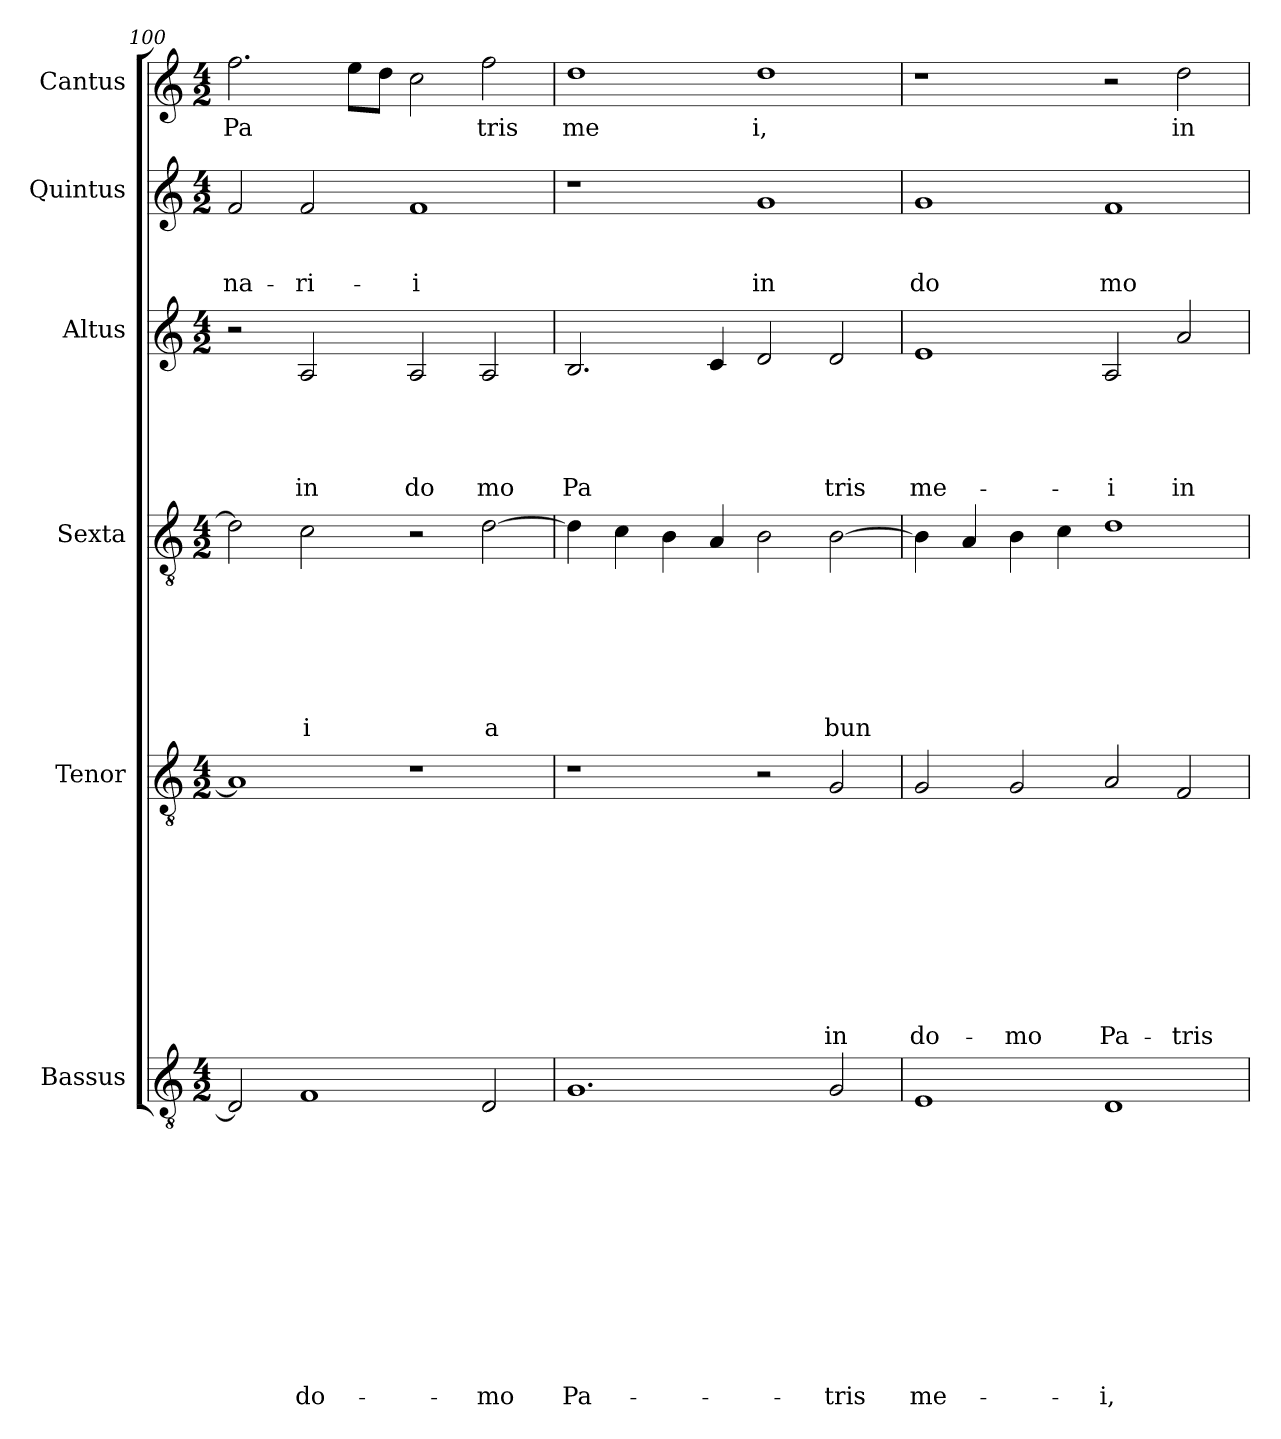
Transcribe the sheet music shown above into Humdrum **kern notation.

**kern	**text	**text	**text	**text	**text	**text	**text	**text	**text	**text	**text	**text	**kern	**text	**text	**text	**text	**text	**text	**text	**text	**text	**text	**kern	**text	**text	**text	**text	**text	**text	**text	**kern	**text	**text	**text	**text	**text	**kern	**text	**text	**text	**kern	**text
*part6	*part6	*part6	*part6	*part6	*part6	*part6	*part6	*part6	*part6	*part6	*part6	*part6	*part5	*part5	*part5	*part5	*part5	*part5	*part5	*part5	*part5	*part5	*part5	*part4	*part4	*part4	*part4	*part4	*part4	*part4	*part4	*part3	*part3	*part3	*part3	*part3	*part3	*part2	*part2	*part2	*part2	*part1	*part1
*staff6	*staff6	*staff6	*staff6	*staff6	*staff6	*staff6	*staff6	*staff6	*staff6	*staff6	*staff6	*staff6	*staff5	*staff5	*staff5	*staff5	*staff5	*staff5	*staff5	*staff5	*staff5	*staff5	*staff5	*staff4	*staff4	*staff4	*staff4	*staff4	*staff4	*staff4	*staff4	*staff3	*staff3	*staff3	*staff3	*staff3	*staff3	*staff2	*staff2	*staff2	*staff2	*staff1	*staff1
*I"Bassus	*	*	*	*	*	*	*	*	*	*	*	*	*I"Tenor	*	*	*	*	*	*	*	*	*	*	*I"Sexta	*	*	*	*	*	*	*	*I"Altus	*	*	*	*	*	*I"Quintus	*	*	*	*I"Cantus	*
*I'Bassus	*	*	*	*	*	*	*	*	*	*	*	*	*I'Tenor	*	*	*	*	*	*	*	*	*	*	*	*	*	*	*	*	*	*	*I'Altus	*	*	*	*	*	*I'Quintus	*	*	*	*I'Cantus	*
*clefGv2	*	*	*	*	*	*	*	*	*	*	*	*	*clefGv2	*	*	*	*	*	*	*	*	*	*	*clefGv2	*	*	*	*	*	*	*	*clefG2	*	*	*	*	*	*clefG2	*	*	*	*clefG2	*
*k[]	*	*	*	*	*	*	*	*	*	*	*	*	*k[]	*	*	*	*	*	*	*	*	*	*	*k[]	*	*	*	*	*	*	*	*k[]	*	*	*	*	*	*k[]	*	*	*	*k[]	*
*C:	*	*	*	*	*	*	*	*	*	*	*	*	*C:	*	*	*	*	*	*	*	*	*	*	*C:	*	*	*	*	*	*	*	*C:	*	*	*	*	*	*C:	*	*	*	*C:	*
*M4/2	*	*	*	*	*	*	*	*	*	*	*	*	*M4/2	*	*	*	*	*	*	*	*	*	*	*M4/2	*	*	*	*	*	*	*	*M4/2	*	*	*	*	*	*M4/2	*	*	*	*M4/2	*
=100	=100	=100	=100	=100	=100	=100	=100	=100	=100	=100	=100	=100	=100	=100	=100	=100	=100	=100	=100	=100	=100	=100	=100	=100	=100	=100	=100	=100	=100	=100	=100	=100	=100	=100	=100	=100	=100	=100	=100	=100	=100	=100	=100
!	!	!	!	!	!	!	!	!	!	!	!	!	!	!	!	!	!	!	!	!	!	!	!	!	!	!	!	!	!	!	!	!	!	!	!	!	!	!	!	!	!LO:LY:b	!	!LO:LY:b
2D/]	.	.	.	.	.	.	.	.	.	.	.	.	1A]	.	.	.	.	.	.	.	.	.	.	2d\]	.	.	.	.	.	.	.	2r	.	.	.	.	.	2f/	.	.	-na-	2.ff\	Pa
!	!	!	!	!	!	!	!	!	!	!	!	!LO:LY:b	!	!	!	!	!	!	!	!	!	!	!	!	!	!	!	!	!	!	!LO:LY:b	!	!	!	!	!	!LO:LY:b	!	!	!	!LO:LY:b	!	!
1F	.	.	.	.	.	.	.	.	.	.	.	do-	.	.	.	.	.	.	.	.	.	.	.	2c\	.	.	.	.	.	.	i	2A/	.	.	.	.	in	2f/	.	.	-ri-	.	.
.	.	.	.	.	.	.	.	.	.	.	.	.	.	.	.	.	.	.	.	.	.	.	.	.	.	.	.	.	.	.	.	.	.	.	.	.	.	.	.	.	.	8ee\L	.
.	.	.	.	.	.	.	.	.	.	.	.	.	.	.	.	.	.	.	.	.	.	.	.	.	.	.	.	.	.	.	.	.	.	.	.	.	.	.	.	.	.	8dd\J	.
!	!	!	!	!	!	!	!	!	!	!	!	!	!	!	!	!	!	!	!	!	!	!	!	!	!	!	!	!	!	!	!	!	!	!	!	!	!LO:LY:b	!	!	!	!LO:LY:b	!	!
.	.	.	.	.	.	.	.	.	.	.	.	.	1r	.	.	.	.	.	.	.	.	.	.	2r	.	.	.	.	.	.	.	2A/	.	.	.	.	do	1f	.	.	-i	2cc\	.
!	!	!	!	!	!	!	!	!	!	!	!	!LO:LY:b	!	!	!	!	!	!	!	!	!	!	!	!	!	!	!	!	!	!	!LO:LY:b	!	!	!	!	!	!LO:LY:b	!	!	!	!	!	!LO:LY:b
2D/	.	.	.	.	.	.	.	.	.	.	.	-mo	.	.	.	.	.	.	.	.	.	.	.	[>2d\	.	.	.	.	.	.	a	2A/	.	.	.	.	mo	.	.	.	.	2ff\	tris
=101	=101	=101	=101	=101	=101	=101	=101	=101	=101	=101	=101	=101	=101	=101	=101	=101	=101	=101	=101	=101	=101	=101	=101	=101	=101	=101	=101	=101	=101	=101	=101	=101	=101	=101	=101	=101	=101	=101	=101	=101	=101	=101	=101
!	!	!	!	!	!	!	!	!	!	!	!	!LO:LY:b	!	!	!	!	!	!	!	!	!	!	!	!	!	!	!	!	!	!	!	!	!	!	!	!	!LO:LY:b	!	!	!	!	!	!LO:LY:b
1.G	.	.	.	.	.	.	.	.	.	.	.	Pa-	1r	.	.	.	.	.	.	.	.	.	.	4d\]	.	.	.	.	.	.	.	2.B/	.	.	.	.	Pa	1r	.	.	.	1dd	me
.	.	.	.	.	.	.	.	.	.	.	.	.	.	.	.	.	.	.	.	.	.	.	.	4c\	.	.	.	.	.	.	.	.	.	.	.	.	.	.	.	.	.	.	.
.	.	.	.	.	.	.	.	.	.	.	.	.	.	.	.	.	.	.	.	.	.	.	.	4B\	.	.	.	.	.	.	.	.	.	.	.	.	.	.	.	.	.	.	.
.	.	.	.	.	.	.	.	.	.	.	.	.	.	.	.	.	.	.	.	.	.	.	.	4A/	.	.	.	.	.	.	.	4c/	.	.	.	.	.	.	.	.	.	.	.
!	!	!	!	!	!	!	!	!	!	!	!	!	!	!	!	!	!	!	!	!	!	!	!	!	!	!	!	!	!	!	!	!	!	!	!	!	!	!	!	!	!LO:LY:b	!	!LO:LY:b
.	.	.	.	.	.	.	.	.	.	.	.	.	2r	.	.	.	.	.	.	.	.	.	.	2B\	.	.	.	.	.	.	.	2d/	.	.	.	.	.	1g	.	.	in	1dd	i,
!	!	!	!	!	!	!	!	!	!	!	!	!LO:LY:b	!	!	!	!	!	!	!	!	!	!	!LO:LY:b	!	!	!	!	!	!	!	!LO:LY:b	!	!	!	!	!	!LO:LY:b	!	!	!	!	!	!
2G/	.	.	.	.	.	.	.	.	.	.	.	-tris	2G/	.	.	.	.	.	.	.	.	.	in	[<2B\	.	.	.	.	.	.	bun	2d/	.	.	.	.	tris	.	.	.	.	.	.
!!LO:LB:g=z
=102	=102	=102	=102	=102	=102	=102	=102	=102	=102	=102	=102	=102	=102	=102	=102	=102	=102	=102	=102	=102	=102	=102	=102	=102	=102	=102	=102	=102	=102	=102	=102	=102	=102	=102	=102	=102	=102	=102	=102	=102	=102	=102	=102
!	!	!	!	!	!	!	!	!	!	!	!	!LO:LY:b	!	!	!	!	!	!	!	!	!	!	!LO:LY:b	!	!	!	!	!	!	!	!	!	!	!	!	!	!LO:LY:b	!	!	!	!LO:LY:b	!	!
1E	.	.	.	.	.	.	.	.	.	.	.	me-	2G/	.	.	.	.	.	.	.	.	.	do-	4B\]	.	.	.	.	.	.	.	1e	.	.	.	.	me-	1g	.	.	do	1r	.
.	.	.	.	.	.	.	.	.	.	.	.	.	.	.	.	.	.	.	.	.	.	.	.	4A/	.	.	.	.	.	.	.	.	.	.	.	.	.	.	.	.	.	.	.
!	!	!	!	!	!	!	!	!	!	!	!	!	!	!	!	!	!	!	!	!	!	!	!LO:LY:b	!	!	!	!	!	!	!	!	!	!	!	!	!	!	!	!	!	!	!	!
.	.	.	.	.	.	.	.	.	.	.	.	.	2G/	.	.	.	.	.	.	.	.	.	-mo	4B\	.	.	.	.	.	.	.	.	.	.	.	.	.	.	.	.	.	.	.
.	.	.	.	.	.	.	.	.	.	.	.	.	.	.	.	.	.	.	.	.	.	.	.	4c\	.	.	.	.	.	.	.	.	.	.	.	.	.	.	.	.	.	.	.
!	!	!	!	!	!	!	!	!	!	!	!	!LO:LY:b	!	!	!	!	!	!	!	!	!	!	!LO:LY:b	!	!	!	!	!	!	!	!	!	!	!	!	!	!LO:LY:b	!	!	!	!LO:LY:b	!	!
1D	.	.	.	.	.	.	.	.	.	.	.	-i,	2A/	.	.	.	.	.	.	.	.	.	Pa-	1d	.	.	.	.	.	.	.	2A/	.	.	.	.	-i	1f	.	.	mo	2r	.
!	!	!	!	!	!	!	!	!	!	!	!	!	!	!	!	!	!	!	!	!	!	!	!LO:LY:b	!	!	!	!	!	!	!	!	!	!	!	!	!	!LO:LY:b	!	!	!	!	!	!LO:LY:b
.	.	.	.	.	.	.	.	.	.	.	.	.	2F/	.	.	.	.	.	.	.	.	.	-tris	.	.	.	.	.	.	.	.	2a/	.	.	.	.	in	.	.	.	.	2dd\	in
=	=	=	=	=	=	=	=	=	=	=	=	=	=	=	=	=	=	=	=	=	=	=	=	=	=	=	=	=	=	=	=	=	=	=	=	=	=	=	=	=	=	=	=
*-	*-	*-	*-	*-	*-	*-	*-	*-	*-	*-	*-	*-	*-	*-	*-	*-	*-	*-	*-	*-	*-	*-	*-	*-	*-	*-	*-	*-	*-	*-	*-	*-	*-	*-	*-	*-	*-	*-	*-	*-	*-	*-	*-
